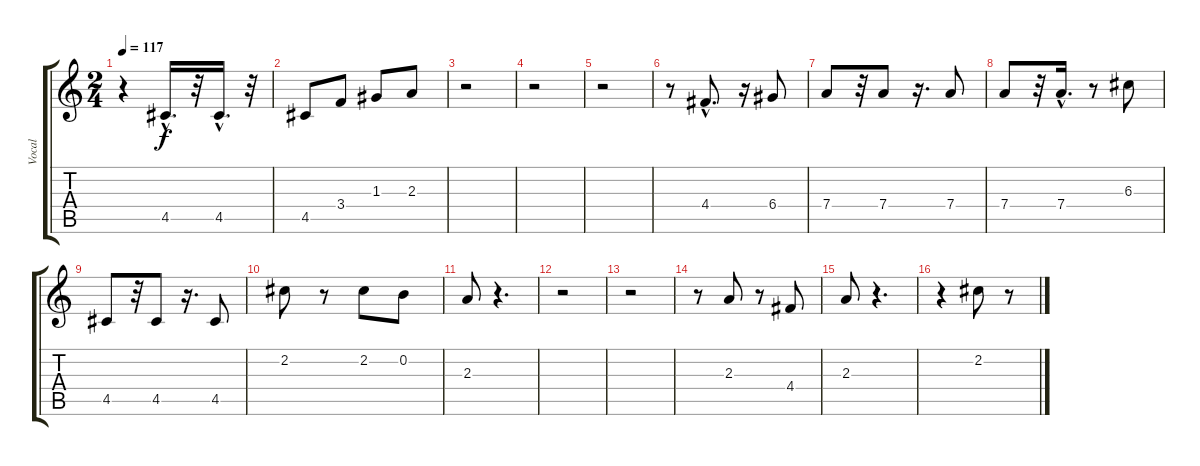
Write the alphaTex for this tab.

\track ("Vocal" "Vocal") {instrument fretlessbass}
\staff {score tabs}
\tuning (E4 B3 G3 D3 A2 E2) {hide}
\ts (2 4)
\tempo 117
\clef g2
\ks c
r.4{dy f} 4.5{hac}.16{d} r.32 4.5{hac}.16{d} r.32 |
4.5.8 3.4.8 1.3.8 2.3.8 |
r.2 |
r.2 |
r.2 |
r.8 4.4{hac}.8{d} r.16 6.4.8 |
7.4.8 r.32 7.4.8 r.16{d} 7.4.8 |
7.4.8 r.32 7.4{hac}.16{d} r.8 6.3.8 |
4.5.8 r.32 4.5.8 r.16{d} 4.5.8 |
2.2.8 r.8 2.2.8 0.2.8 |
2.3.8 r.4{d} |
r.2 |
r.2 |
r.8 2.3.8 r.8 4.4.8 |
2.3.8 r.4{d} |
r.4 2.2.8 r.8
